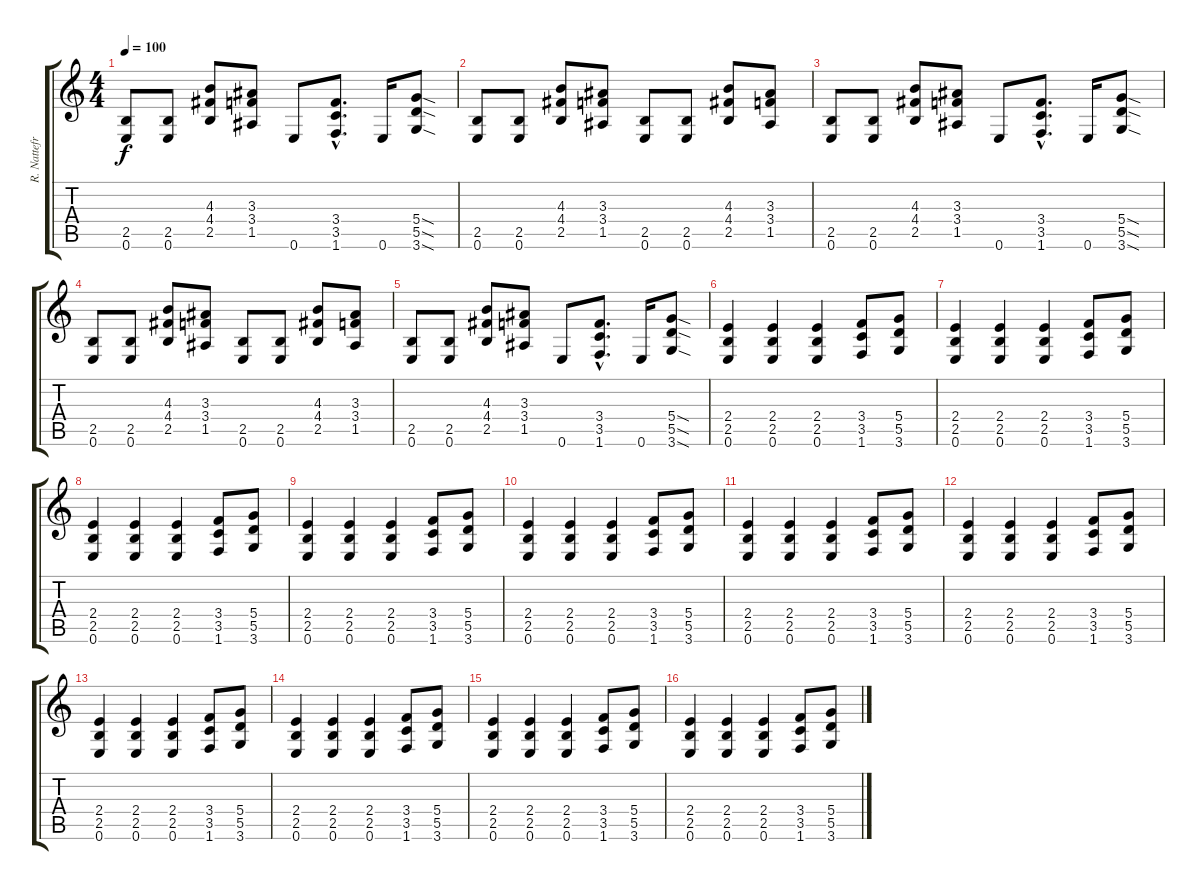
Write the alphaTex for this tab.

\track ("R. Nattefrost" "R. Nattefr") {instrument distortionguitar}
\staff {score tabs}
\tuning (E4 B3 G3 D3 A2 E2) {hide}
\ts (4 4)
\tempo 100
\clef g2
\ks c
(2.5 0.6).8{dy f} (2.5 0.6).8 (4.3 4.4 2.5).8 (3.3 3.4 1.5).8 0.6.8 (3.4{hac} 3.5{hac} 1.6{hac}).8{d} 0.6.16 (5.4{sod} 5.5{sod} 3.6{sod}).8 |
(2.5 0.6).8 (2.5 0.6).8 (4.3 4.4 2.5).8 (3.3 3.4 1.5).8 (2.5 0.6).8 (2.5 0.6).8 (4.3 4.4 2.5).8 (3.3 3.4 1.5).8 |
(2.5 0.6).8 (2.5 0.6).8 (4.3 4.4 2.5).8 (3.3 3.4 1.5).8 0.6.8 (3.4{hac} 3.5{hac} 1.6{hac}).8{d} 0.6.16 (5.4{sod} 5.5{sod} 3.6{sod}).8 |
(2.5 0.6).8 (2.5 0.6).8 (4.3 4.4 2.5).8 (3.3 3.4 1.5).8 (2.5 0.6).8 (2.5 0.6).8 (4.3 4.4 2.5).8 (3.3 3.4 1.5).8 |
(2.5 0.6).8 (2.5 0.6).8 (4.3 4.4 2.5).8 (3.3 3.4 1.5).8 0.6.8 (3.4{hac} 3.5{hac} 1.6{hac}).8{d} 0.6.16 (5.4{sod} 5.5{sod} 3.6{sod}).8 |
(2.4 2.5 0.6).4{volume 11 balance 8} (2.4 2.5 0.6).4 (2.4 2.5 0.6).4 (3.4 3.5 1.6).8 (5.4 5.5 3.6).8 |
(2.4 2.5 0.6).4 (2.4 2.5 0.6).4 (2.4 2.5 0.6).4 (3.4 3.5 1.6).8 (5.4 5.5 3.6).8 |
(2.4 2.5 0.6).4 (2.4 2.5 0.6).4 (2.4 2.5 0.6).4 (3.4 3.5 1.6).8 (5.4 5.5 3.6).8 |
(2.4 2.5 0.6).4 (2.4 2.5 0.6).4 (2.4 2.5 0.6).4 (3.4 3.5 1.6).8 (5.4 5.5 3.6).8 |
(2.4 2.5 0.6).4 (2.4 2.5 0.6).4 (2.4 2.5 0.6).4 (3.4 3.5 1.6).8 (5.4 5.5 3.6).8 |
(2.4 2.5 0.6).4 (2.4 2.5 0.6).4 (2.4 2.5 0.6).4 (3.4 3.5 1.6).8 (5.4 5.5 3.6).8 |
(2.4 2.5 0.6).4 (2.4 2.5 0.6).4 (2.4 2.5 0.6).4 (3.4 3.5 1.6).8 (5.4 5.5 3.6).8 |
(2.4 2.5 0.6).4 (2.4 2.5 0.6).4 (2.4 2.5 0.6).4 (3.4 3.5 1.6).8 (5.4 5.5 3.6).8 |
(2.4 2.5 0.6).4 (2.4 2.5 0.6).4 (2.4 2.5 0.6).4 (3.4 3.5 1.6).8 (5.4 5.5 3.6).8 |
(2.4 2.5 0.6).4 (2.4 2.5 0.6).4 (2.4 2.5 0.6).4 (3.4 3.5 1.6).8 (5.4 5.5 3.6).8 |
(2.4 2.5 0.6).4 (2.4 2.5 0.6).4 (2.4 2.5 0.6).4 (3.4 3.5 1.6).8 (5.4 5.5 3.6).8
